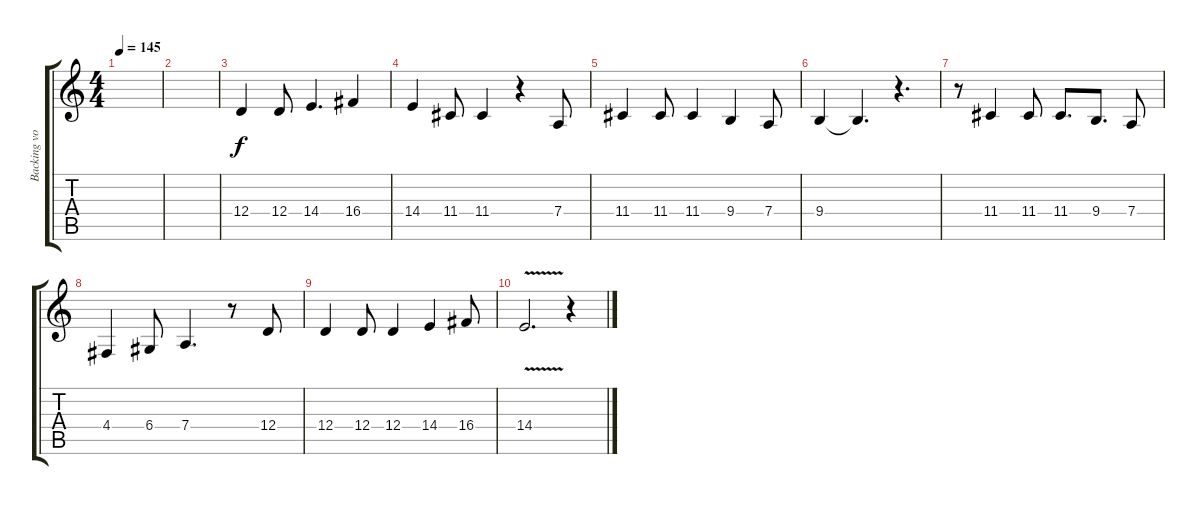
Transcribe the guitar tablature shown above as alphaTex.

\track ("Backing vocals" "Backing vo") {instrument lead2sawtooth}
\staff {score tabs}
\tuning (E4 B3 G3 D3 A2 E2) {hide}
\ts (4 4)
\tempo 145
\clef g2
\ks c
|
|
12.4.4 12.4.8 14.4.4{d} 16.4.4 |
14.4.4 11.4.8 11.4.4 r.4 7.4.8 |
11.4.4 11.4.8 11.4.4 9.4.4 7.4.8 |
9.4.4 9.4{t}.4{d} r.4{d} |
r.8 11.4.4 11.4.8 11.4.8{d} 9.4.8{d} 7.4.8 |
4.4.4 6.4.8 7.4.4{d} r.8 12.4.8 |
12.4.4 12.4.8 12.4.4 14.4.4 16.4.8 |
14.4{v}.2{d} r.4
